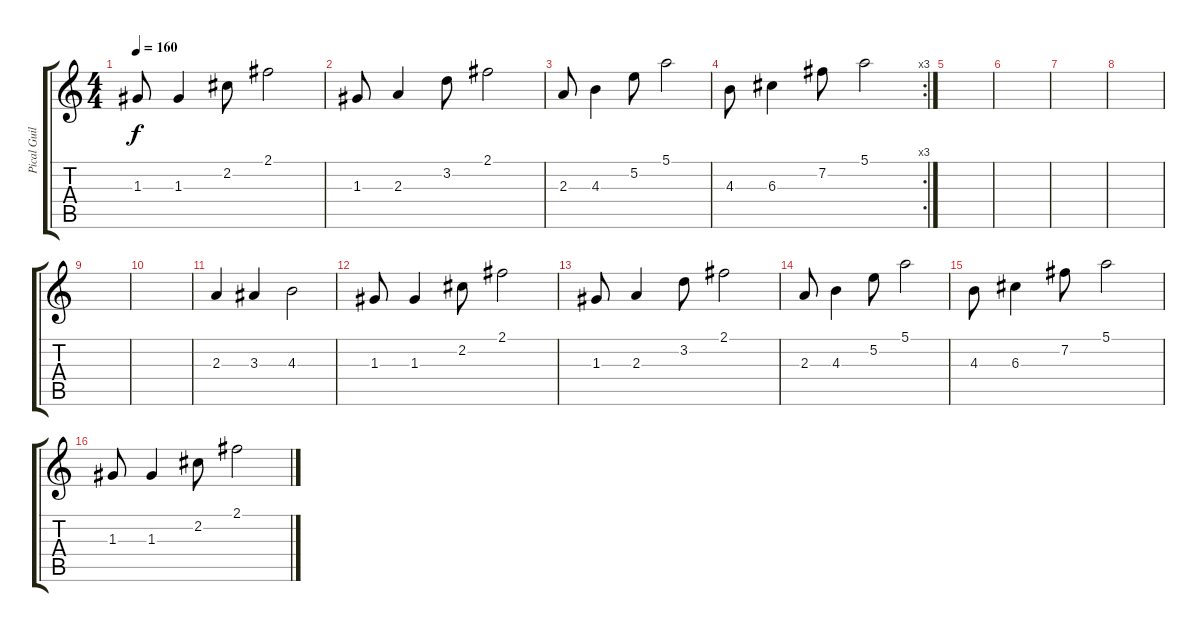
\track ("Pical Guillaume" "Pical Guil") {instrument overdrivenguitar}
\staff {score tabs}
\tuning (E4 B3 G3 D3 A2 E2) {hide}
\ts (4 4)
\tempo 160
\clef g2
\ks c
1.3.8{dy f instrument overdrivenguitar} 1.3.4 2.2.8 2.1.2 |
1.3.8 2.3.4 3.2.8 2.1.2 |
2.3.8 4.3.4 5.2.8 5.1.2 |
\rc 3
4.3.8 6.3.4 7.2.8 5.1.2 |
|
|
|
|
|
|
2.3.4 3.3.4 4.3.2 |
1.3.8 1.3.4 2.2.8 2.1.2 |
1.3.8 2.3.4 3.2.8 2.1.2 |
2.3.8 4.3.4 5.2.8 5.1.2 |
4.3.8 6.3.4 7.2.8 5.1.2 |
1.3.8 1.3.4 2.2.8 2.1.2
